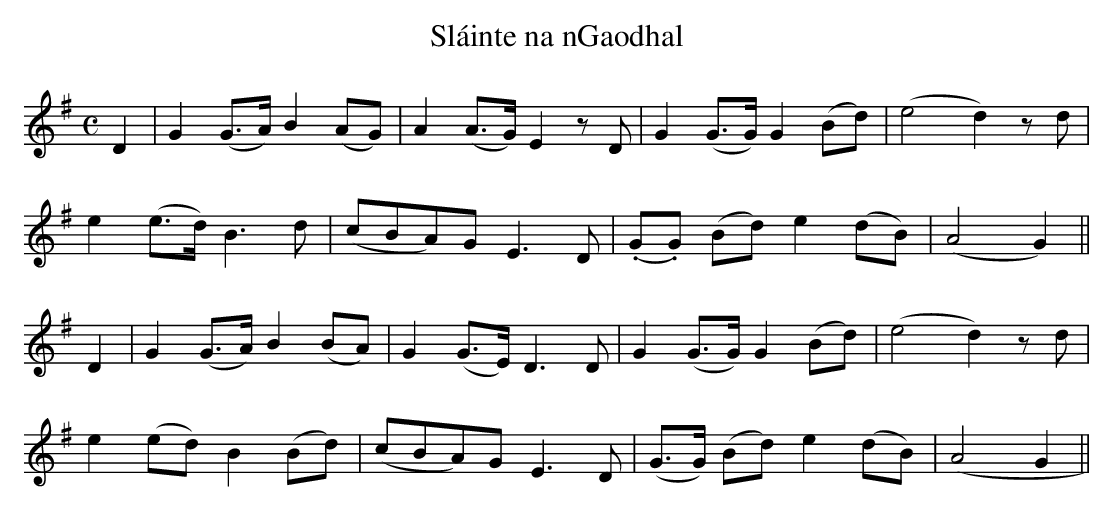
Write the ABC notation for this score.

X:1
T:Sláinte na nGaodhal
M:C
L:1/8
K:G
D2|G2 (G>A) B2 (AG)|A2 (A>G) E2 zD|G2 (G>G) G2 (Bd)|(e4 d2) zd|
e2 (e>d)B3d|(cBA)G E3D|(.G.G) (Bd) e2 (dB)|(A4G2)||
D2|G2 (G>A) B2 (BA)|G2 (G>E) D3D|G2 (G>G) G2 (Bd)|(e4d2) zd|
e2 (ed) B2 (Bd)|(cBA)G E3D|(G>G) (Bd)e2(dB)|(A4 G2||
